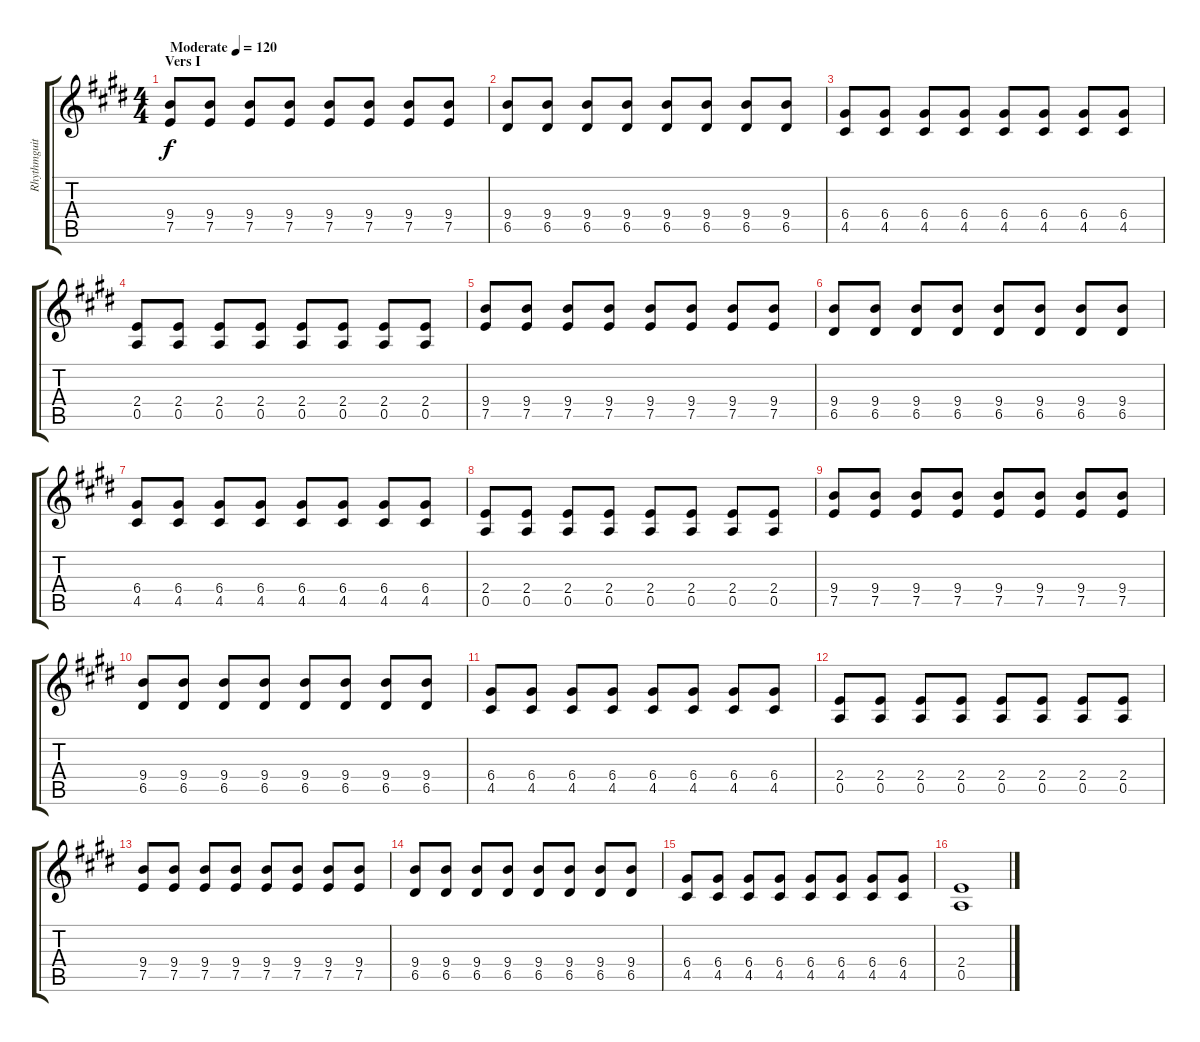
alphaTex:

\track ("Rhythmguitar" "Rhythmguit") {instrument distortionguitar}
\staff {score tabs}
\tuning (E4 B3 G3 D3 A2 E2) {hide}
\ts (4 4)
\section ("" "Vers I")
\tempo (120 "Moderate")
\clef g2
\ks e
(9.4 7.5).8{dy f instrument electricguitarmuted} (9.4 7.5).8 (9.4 7.5).8 (9.4 7.5).8 (9.4 7.5).8 (9.4 7.5).8 (9.4 7.5).8 (9.4 7.5).8 |
(9.4 6.5).8 (9.4 6.5).8 (9.4 6.5).8 (9.4 6.5).8 (9.4 6.5).8 (9.4 6.5).8 (9.4 6.5).8 (9.4 6.5).8 |
(6.4 4.5).8 (6.4 4.5).8 (6.4 4.5).8 (6.4 4.5).8 (6.4 4.5).8 (6.4 4.5).8 (6.4 4.5).8 (6.4 4.5).8 |
(2.4 0.5).8 (2.4 0.5).8 (2.4 0.5).8 (2.4 0.5).8 (2.4 0.5).8 (2.4 0.5).8 (2.4 0.5).8 (2.4 0.5).8 |
(9.4 7.5).8 (9.4 7.5).8 (9.4 7.5).8 (9.4 7.5).8 (9.4 7.5).8 (9.4 7.5).8 (9.4 7.5).8 (9.4 7.5).8 |
(9.4 6.5).8 (9.4 6.5).8 (9.4 6.5).8 (9.4 6.5).8 (9.4 6.5).8 (9.4 6.5).8 (9.4 6.5).8 (9.4 6.5).8 |
(6.4 4.5).8 (6.4 4.5).8 (6.4 4.5).8 (6.4 4.5).8 (6.4 4.5).8 (6.4 4.5).8 (6.4 4.5).8 (6.4 4.5).8 |
(2.4 0.5).8 (2.4 0.5).8 (2.4 0.5).8 (2.4 0.5).8 (2.4 0.5).8 (2.4 0.5).8 (2.4 0.5).8 (2.4 0.5).8 |
(9.4 7.5).8 (9.4 7.5).8 (9.4 7.5).8 (9.4 7.5).8 (9.4 7.5).8 (9.4 7.5).8 (9.4 7.5).8 (9.4 7.5).8 |
(9.4 6.5).8 (9.4 6.5).8 (9.4 6.5).8 (9.4 6.5).8 (9.4 6.5).8 (9.4 6.5).8 (9.4 6.5).8 (9.4 6.5).8 |
(6.4 4.5).8 (6.4 4.5).8 (6.4 4.5).8 (6.4 4.5).8 (6.4 4.5).8 (6.4 4.5).8 (6.4 4.5).8 (6.4 4.5).8 |
(2.4 0.5).8 (2.4 0.5).8 (2.4 0.5).8 (2.4 0.5).8 (2.4 0.5).8 (2.4 0.5).8 (2.4 0.5).8 (2.4 0.5).8 |
(9.4 7.5).8 (9.4 7.5).8 (9.4 7.5).8 (9.4 7.5).8 (9.4 7.5).8 (9.4 7.5).8 (9.4 7.5).8 (9.4 7.5).8 |
(9.4 6.5).8 (9.4 6.5).8 (9.4 6.5).8 (9.4 6.5).8 (9.4 6.5).8 (9.4 6.5).8 (9.4 6.5).8 (9.4 6.5).8 |
(6.4 4.5).8 (6.4 4.5).8 (6.4 4.5).8 (6.4 4.5).8 (6.4 4.5).8 (6.4 4.5).8 (6.4 4.5).8 (6.4 4.5).8 |
(2.4 0.5).1{instrument distortionguitar}
